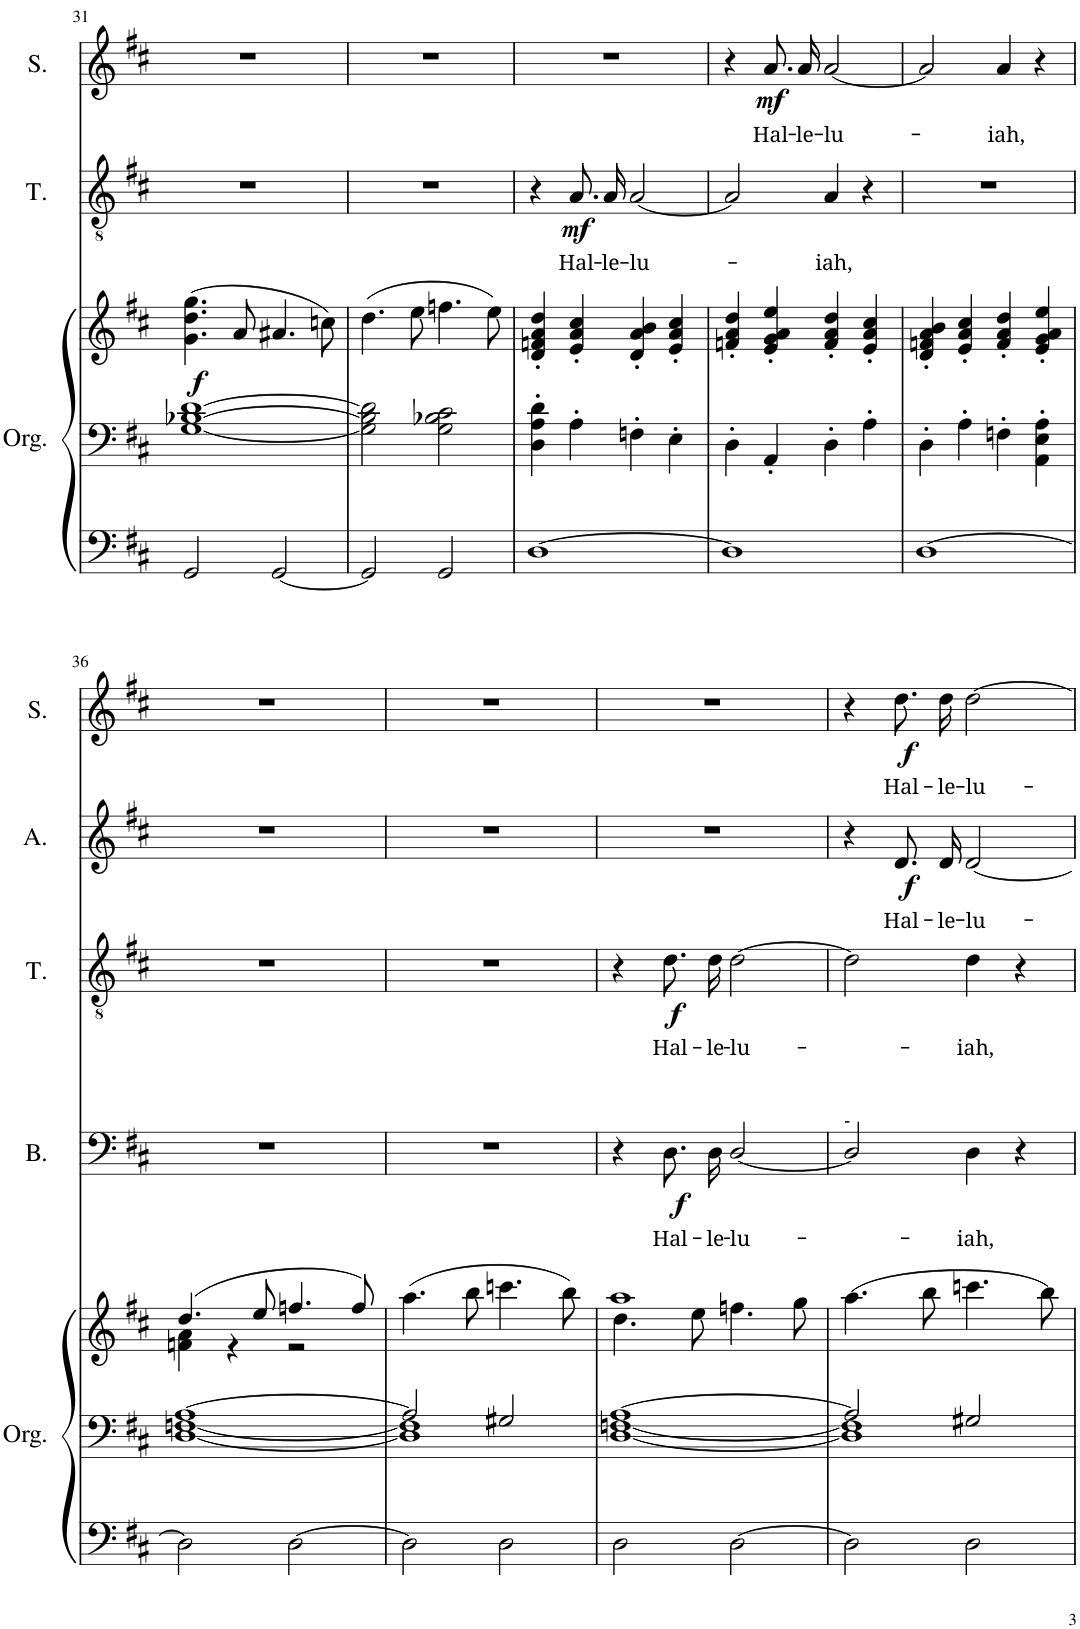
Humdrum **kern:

**kern	**kern	**kern	**dynam	**kern	**text	**dynam	**kern	**text	**dynam	**kern	**text	**dynam	**kern	**text	**dynam
*part5	*part5	*part5	*part5	*part4	*part4	*part4	*part3	*part3	*part3	*part2	*part2	*part2	*part1	*part1	*part1
*staff7	*staff6	*staff5	*staff5/6/7	*staff4	*staff4	*staff4	*staff3	*staff3	*staff3	*staff2	*staff2	*staff2	*staff1	*staff1	*staff1
*I"Orgue	*	*	*	*I"Bass	*	*	*I"Ténor	*	*	*I"Alto	*	*	*I"Soprano	*	*
*I'Org.	*	*	*	*I'B.	*	*	*I'T.	*	*	*I'A.	*	*	*I'S.	*	*
!!LO:PB:g=z
*clefF4	*clefF4	*clefG2	*	*clefF4	*	*	*clefGv2	*	*	*clefG2	*	*	*clefG2	*	*
*k[f#c#]	*k[f#c#]	*k[f#c#]	*	*k[f#c#]	*	*	*k[f#c#]	*	*	*k[f#c#]	*	*	*k[f#c#]	*	*
*M2/2	*M2/2	*M2/2	*	*M2/2	*	*	*M2/2	*	*	*M2/2	*	*	*M2/2	*	*
=31	=31	=31	=31	=31	=31	=31	=31	=31	=31	=31	=31	=31	=31	=31	=31
*	*	*	*	*^	*	*	*	*	*	*	*	*	*	*	*
!	!	!	!LO:DY:b	!	!	!	!	!	!	!	!	!	!	!	!	!
2GG/	[1G [1B-X [1d	(4.g\ 4.dd\ 4.gg\	f	1r	1ryy	.	.	1r	.	.	1r	.	.	1r	.	.
.	.	8a/	.	.	.	.	.	.	.	.	.	.	.	.	.	.
[2GG/	.	4.a#X/	.	.	.	.	.	.	.	.	.	.	.	.	.	.
.	.	8ccn\)	.	.	.	.	.	.	.	.	.	.	.	.	.	.
=32	=32	=32	=32	=32	=32	=32	=32	=32	=32	=32	=32	=32	=32	=32	=32	=32
2GG/]	2G\] 2B-\] 2d\]	(4.dd\	.	1r	1ryy	.	.	1r	.	.	1r	.	.	1r	.	.
.	.	8ee\	.	.	.	.	.	.	.	.	.	.	.	.	.	.
2GG/	2G\ 2B-X\ 2c#\	4.ffn\	.	.	.	.	.	.	.	.	.	.	.	.	.	.
.	.	8ee\)	.	.	.	.	.	.	.	.	.	.	.	.	.	.
*	*	*	*	*v	*v	*	*	*	*	*	*	*	*	*	*	*
=33	=33	=33	=33	=33	=33	=33	=33	=33	=33	=33	=33	=33	=33	=33	=33
[1D	4D\' 4A\' 4d\'	4d/' 4fn/' 4a/' 4dd/'	.	1r	.	.	4r	.	.	1r	.	.	1r	.	.
!	!	!	!	!	!	!	!	!LO:LY:b	!LO:DY:b	!	!	!	!	!	!
.	4A'\	4e/' 4a/' 4cc#/'	.	.	.	.	8.A/L	Hal-	mf	.	.	.	.	.	.
!	!	!	!	!	!	!	!	!LO:LY:b	!	!	!	!	!	!	!
.	.	.	.	.	.	.	16A/Jk	-le-	.	.	.	.	.	.	.
!	!	!	!	!	!	!	!	!LO:LY:b	!	!	!	!	!	!	!
.	4Fn'\	4d/' 4a/' 4b/'	.	.	.	.	[2A/	-lu-	.	.	.	.	.	.	.
.	4E'\	4e/' 4a/' 4cc#/'	.	.	.	.	.	.	.	.	.	.	.	.	.
=34	=34	=34	=34	=34	=34	=34	=34	=34	=34	=34	=34	=34	=34	=34	=34
1D]	4D'\	4fn/' 4a/' 4dd/'	.	1r	.	.	2A/]	.	.	1r	.	.	4r	.	.
!	!	!	!	!	!	!	!	!	!	!	!	!	!	!LO:LY:b	!LO:DY:b
.	4AA'/	4e/' 4g/' 4a/' 4ee/'	.	.	.	.	.	.	.	.	.	.	8.a/L	Hal-	mf
!	!	!	!	!	!	!	!	!	!	!	!	!	!	!LO:LY:b	!
.	.	.	.	.	.	.	.	.	.	.	.	.	16a/Jk	-le-	.
!	!	!	!	!	!	!	!	!LO:LY:b	!	!	!	!	!	!LO:LY:b	!
.	4D'\	4f/' 4a/' 4dd/'	.	.	.	.	4A/	-iah,	.	.	.	.	[2a/	-lu-	.
.	4A'\	4e/' 4a/' 4cc#/'	.	.	.	.	4r	.	.	.	.	.	.	.	.
=35	=35	=35	=35	=35	=35	=35	=35	=35	=35	=35	=35	=35	=35	=35	=35
[1D	4D'\	4d/' 4fn/' 4a/' 4b/'	.	1r	.	.	1r	.	.	1r	.	.	2a/]	.	.
.	4A'\	4e/' 4a/' 4cc#/'	.	.	.	.	.	.	.	.	.	.	.	.	.
!	!	!	!	!	!	!	!	!	!	!	!	!	!	!LO:LY:b	!
.	4Fn'\	4f/' 4a/' 4dd/'	.	.	.	.	.	.	.	.	.	.	4a/	-iah,	.
.	4AA\' 4E\' 4A\'	4e/' 4g/' 4a/' 4ee/'	.	.	.	.	.	.	.	.	.	.	4r	.	.
!!LO:LB:g=z
=36	=36	=36	=36	=36	=36	=36	=36	=36	=36	=36	=36	=36	=36	=36	=36
*	*^	*^	*	*	*	*	*	*	*	*	*	*	*	*	*
2D\]	[1A	[1D [1Fn	(4.dd/	4fn\ 4a\	.	1r	.	.	1r	.	.	1r	.	.	1r	.	.
.	.	.	.	4r	.	.	.	.	.	.	.	.	.	.	.	.	.
.	.	.	8ee/	.	.	.	.	.	.	.	.	.	.	.	.	.	.
[2D\	.	.	4.ffn/	2r	.	.	.	.	.	.	.	.	.	.	.	.	.
.	.	.	8ff/)	.	.	.	.	.	.	.	.	.	.	.	.	.	.
*	*	*	*v	*v	*	*	*	*	*	*	*	*	*	*	*	*	*
=37	=37	=37	=37	=37	=37	=37	=37	=37	=37	=37	=37	=37	=37	=37	=37	=37
2D\]	2A/]	1D] 1F]	(4.aa\	.	1r	.	.	1r	.	.	1r	.	.	1r	.	.
.	.	.	8bb\	.	.	.	.	.	.	.	.	.	.	.	.	.
2D\	2G#X/	.	4.cccn\	.	.	.	.	.	.	.	.	.	.	.	.	.
.	.	.	8bb\)	.	.	.	.	.	.	.	.	.	.	.	.	.
=38	=38	=38	=38	=38	=38	=38	=38	=38	=38	=38	=38	=38	=38	=38	=38	=38
*	*	*	*^	*	*	*	*	*	*	*	*	*	*	*	*	*
2D\	[1A	[1D [1Fn	1aa	4.dd\	.	4r	.	.	4r	.	.	1r	.	.	1r	.	.
!	!	!	!	!	!	!	!LO:LY:b	!LO:DY:b	!	!LO:LY:b	!LO:DY:b	!	!	!	!	!	!
.	.	.	.	.	.	8.D\L	Hal-	f	8.d\L	Hal-	f	.	.	.	.	.	.
.	.	.	.	8ee\	.	.	.	.	.	.	.	.	.	.	.	.	.
!	!	!	!	!	!	!	!LO:LY:b	!	!	!LO:LY:b	!	!	!	!	!	!	!
.	.	.	.	.	.	16D\Jk	-le-	.	16d\Jk	-le-	.	.	.	.	.	.	.
!	!	!	!	!	!	!	!LO:LY:b	!	!	!LO:LY:b	!	!	!	!	!	!	!
[2D\	.	.	.	4.ffn\	.	[2D/	-lu-	.	[2d\	-lu-	.	.	.	.	.	.	.
.	.	.	.	8gg\	.	.	.	.	.	.	.	.	.	.	.	.	.
=39	=39	=39	=39	=39	=39	=39	=39	=39	=39	=39	=39	=39	=39	=39	=39	=39	=39
!	!	!	!	!	!	!	!	!	!LO:TX:b:i:t=-	!	!	!	!	!	!	!	!
*	*	*	*v	*v	*	*	*	*	*	*	*	*	*	*	*	*	*
2D\]	2A/]	1D] 1F]	(4.aa\	.	2D/]	.	.	2d\]	.	.	4r	.	.	4r	.	.
!	!	!	!	!	!	!	!	!	!	!	!	!LO:LY:b	!LO:DY:b	!	!LO:LY:b	!LO:DY:b
.	.	.	.	.	.	.	.	.	.	.	8.d/L	Hal-	f	8.dd\L	Hal-	f
.	.	.	8bb\	.	.	.	.	.	.	.	.	.	.	.	.	.
!	!	!	!	!	!	!	!	!	!	!	!	!LO:LY:b	!	!	!LO:LY:b	!
.	.	.	.	.	.	.	.	.	.	.	16d/Jk	-le-	.	16dd\Jk	-le-	.
!	!	!	!	!	!	!LO:LY:b	!	!	!LO:LY:b	!	!	!LO:LY:b	!	!	!LO:LY:b	!
2D\	2G#X/	.	4.cccn\	.	4D\	-iah,	.	4d\	-iah,	.	[2d/	-lu-	.	[2dd\	-lu-	.
.	.	.	.	.	4r	.	.	4r	.	.	.	.	.	.	.	.
.	.	.	8bb\)	.	.	.	.	.	.	.	.	.	.	.	.	.
*	*v	*v	*	*	*	*	*	*	*	*	*	*	*	*	*	*
=	=	=	=	=	=	=	=	=	=	=	=	=	=	=	=
*-	*-	*-	*-	*-	*-	*-	*-	*-	*-	*-	*-	*-	*-	*-	*-
